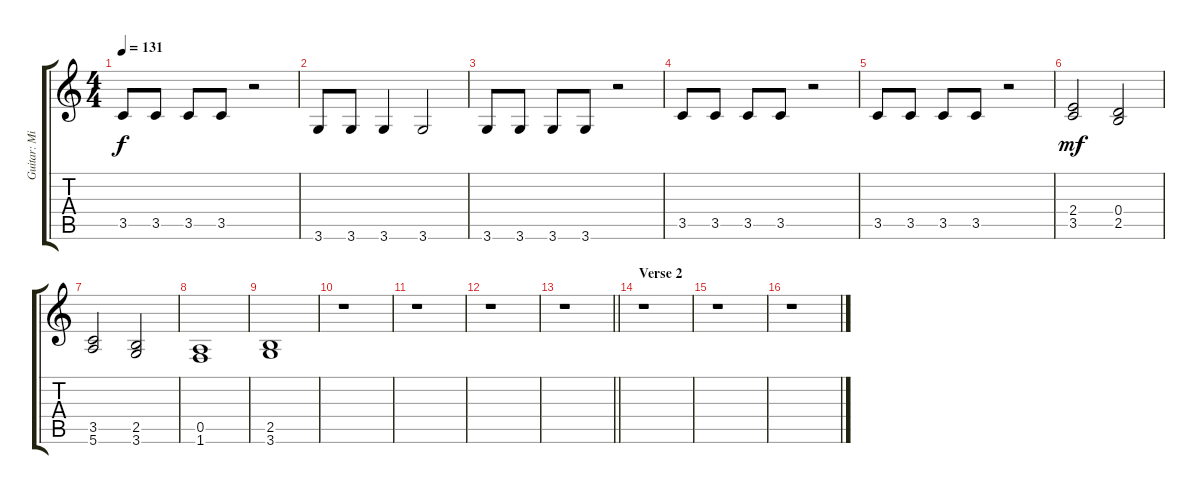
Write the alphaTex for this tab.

\track ("Guitar: Mick Ralphs" "Guitar: Mi") {instrument overdrivenguitar}
\staff {score tabs}
\tuning (E4 B3 G3 D3 A2 E2) {hide}
\ts (4 4)
\tempo 131
\clef g2
\ks c
3.5.8{dy f} 3.5.8 3.5.8 3.5.8 r.2 |
3.6.8 3.6.8 3.6.4 3.6.2 |
3.6.8 3.6.8 3.6.8 3.6.8 r.2 |
3.5.8 3.5.8 3.5.8 3.5.8 r.2 |
3.5.8 3.5.8 3.5.8 3.5.8 r.2 |
(2.4 3.5).2{dy mf} (0.4 2.5).2 |
(3.5 5.6).2 (2.5 3.6).2 |
(0.5 1.6).1 |
(2.5 3.6).1 |
r.1 |
r.1 |
r.1 |
\barLineRight lightlight
r.1 |
\section ("" "Verse 2")
r.1 |
r.1 |
r.1
